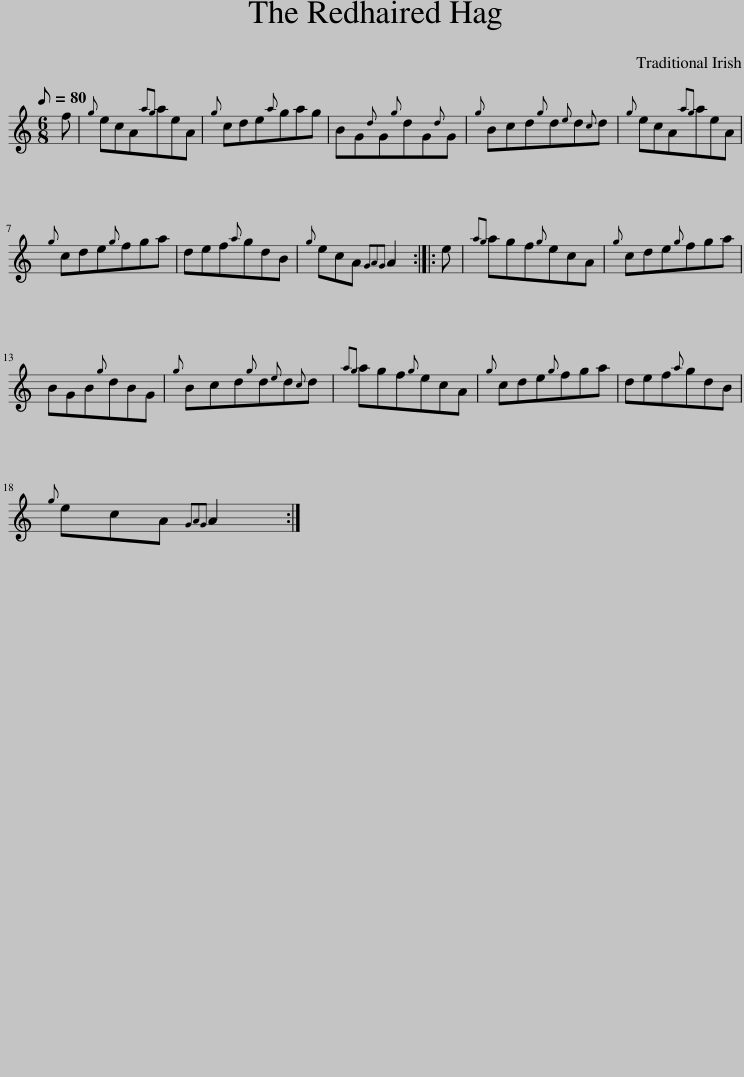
X:1
L:1/8
Q:1/8=80
M:6/8
I:linebreak $
K:C
V:1 treble
V:1
 f |{g} ecA{ag}aeA |{g} cde{a}gag | BG{d}G{g}dG{d}G |{g} Bcd{g}d{e}d{c}d | %5
{g} ecA{ag}aeA |${g} cde{g}fga | def{a}gdB |{g} ecA{GAG} A2 :: e | %10
{ag} agf{g}ecA |{g} cde{g}fga |$ BGB{g}dBG |{g} Bcd{g}d{e}d{c}d |{ag} agf{g}ecA | %15
{g} cde{g}fga | def{a}gdB |${g} ecA{GAG} A2 :| %18
